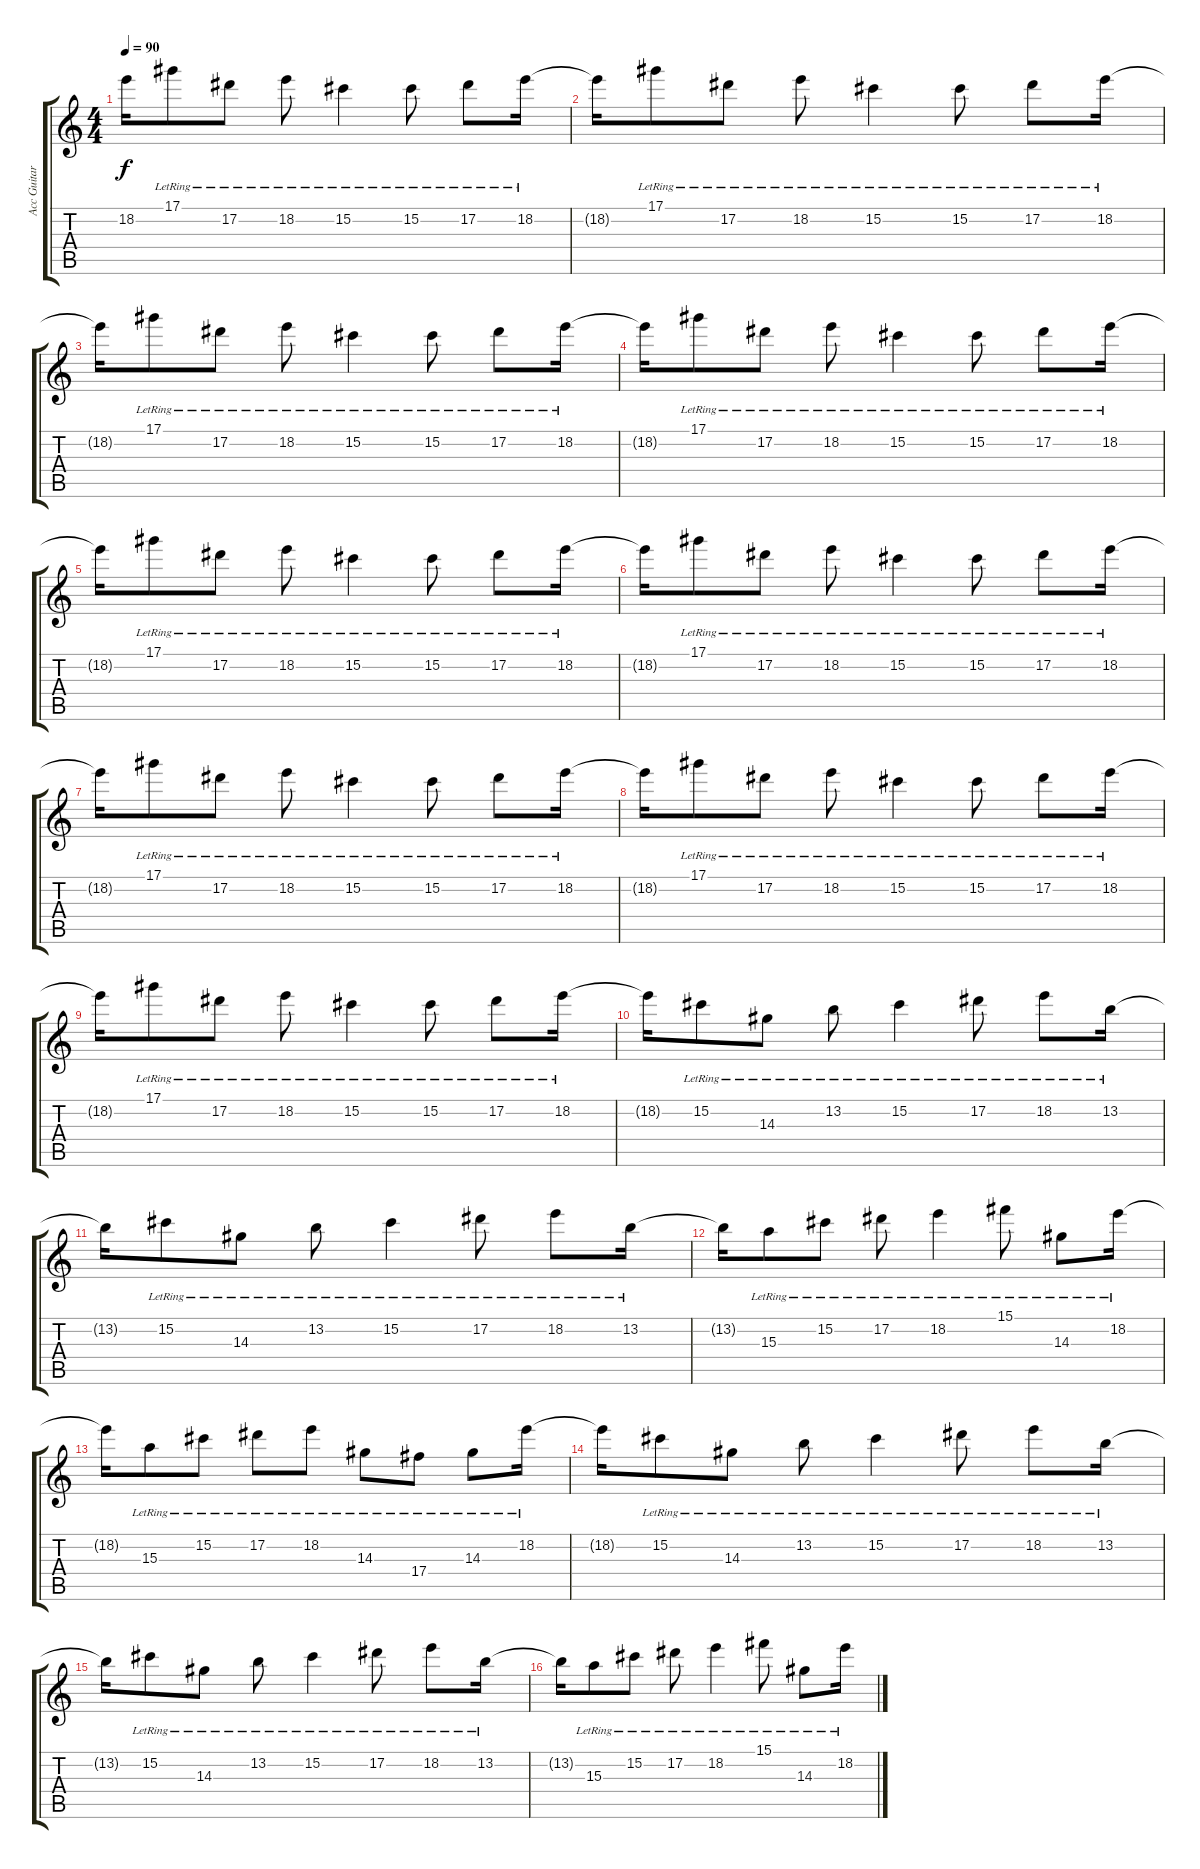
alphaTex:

\track ("Acc Guitar Delay" "Acc Guitar") {instrument acousticguitarsteel}
\staff {score tabs}
\tuning (Eb4 Bb3 Gb3 Db3 Ab2 Eb2) {hide}
\ts (4 4)
\tempo 90
\clef g2
\ks c
18.2{t}.16{dy f} 17.1{lr}.8 17.2{lr}.8 18.2{lr}.8 15.2{lr}.4 15.2{lr}.8 17.2{lr}.8 18.2{lr}.16 |
18.2{t}.16 17.1{lr}.8 17.2{lr}.8 18.2{lr}.8 15.2{lr}.4 15.2{lr}.8 17.2{lr}.8 18.2{lr}.16 |
18.2{t}.16 17.1{lr}.8 17.2{lr}.8 18.2{lr}.8 15.2{lr}.4 15.2{lr}.8 17.2{lr}.8 18.2{lr}.16 |
18.2{t}.16 17.1{lr}.8 17.2{lr}.8 18.2{lr}.8 15.2{lr}.4 15.2{lr}.8 17.2{lr}.8 18.2{lr}.16 |
18.2{t}.16 17.1{lr}.8 17.2{lr}.8 18.2{lr}.8 15.2{lr}.4 15.2{lr}.8 17.2{lr}.8 18.2{lr}.16 |
18.2{t}.16 17.1{lr}.8 17.2{lr}.8 18.2{lr}.8 15.2{lr}.4 15.2{lr}.8 17.2{lr}.8 18.2{lr}.16 |
18.2{t}.16 17.1{lr}.8 17.2{lr}.8 18.2{lr}.8 15.2{lr}.4 15.2{lr}.8 17.2{lr}.8 18.2{lr}.16 |
18.2{t}.16 17.1{lr}.8 17.2{lr}.8 18.2{lr}.8 15.2{lr}.4 15.2{lr}.8 17.2{lr}.8 18.2{lr}.16 |
18.2{t}.16 17.1{lr}.8 17.2{lr}.8 18.2{lr}.8 15.2{lr}.4 15.2{lr}.8 17.2{lr}.8 18.2{lr}.16 |
18.2{t}.16 15.2{lr}.8 14.3{lr}.8 13.2{lr}.8 15.2{lr}.4 17.2{lr}.8 18.2{lr}.8 13.2{lr}.16 |
13.2{t}.16 15.2{lr}.8 14.3{lr}.8 13.2{lr}.8 15.2{lr}.4 17.2{lr}.8 18.2{lr}.8 13.2{lr}.16 |
13.2{t}.16 15.3{lr}.8 15.2{lr}.8 17.2{lr}.8 18.2{lr}.4 15.1{lr}.8 14.3{lr}.8 18.2{lr}.16 |
18.2{t}.16 15.3{lr}.8 15.2{lr}.8 17.2{lr}.8 18.2{lr}.8 14.3{lr}.8 17.4{lr}.8 14.3{lr}.8 18.2{lr}.16 |
18.2{t}.16 15.2{lr}.8 14.3{lr}.8 13.2{lr}.8 15.2{lr}.4 17.2{lr}.8 18.2{lr}.8 13.2{lr}.16 |
13.2{t}.16 15.2{lr}.8 14.3{lr}.8 13.2{lr}.8 15.2{lr}.4 17.2{lr}.8 18.2{lr}.8 13.2{lr}.16 |
13.2{t}.16 15.3{lr}.8 15.2{lr}.8 17.2{lr}.8 18.2{lr}.4 15.1{lr}.8 14.3{lr}.8 18.2{lr}.16
